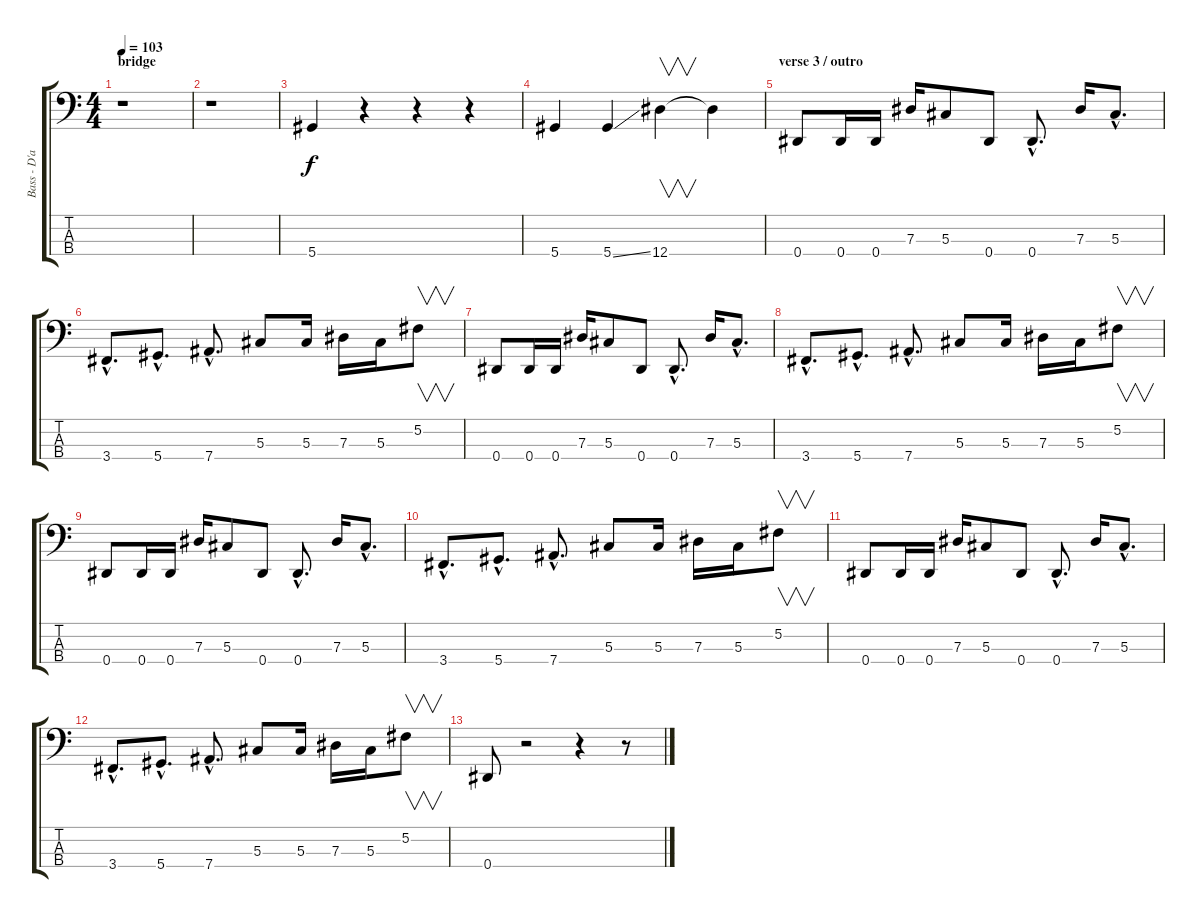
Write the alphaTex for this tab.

\track ("Bass - D'arcy" "Bass - D'a") {instrument electricbassfinger}
\staff {score tabs}
\tuning (Gb2 Db2 Ab1 Eb1) {hide}
\ts (4 4)
\section ("" "bridge")
\tempo 103
\clef f4
\ks c
r.1{dy f} |
r.1 |
5.4.4 r.4 r.4 r.4 |
5.4.4 5.4{ss}.4 12.4.4{v} 12.4{t}.4 |
\section ("" "verse 3 / outro")
0.4.8 0.4.16 0.4.16 7.3.16 5.3.8 0.4.8 0.4{hac}.8{d} 7.3.16 5.3{hac}.8{d} |
3.4{hac}.8{d} 5.4{hac}.8{d} 7.4{hac}.8{d} 5.3.8 5.3.16 7.3.16 5.3.16 5.2.8{v} |
0.4.8 0.4.16 0.4.16 7.3.16 5.3.8 0.4.8 0.4{hac}.8{d} 7.3.16 5.3{hac}.8{d} |
3.4{hac}.8{d} 5.4{hac}.8{d} 7.4{hac}.8{d} 5.3.8 5.3.16 7.3.16 5.3.16 5.2.8{v} |
0.4.8 0.4.16 0.4.16 7.3.16 5.3.8 0.4.8 0.4{hac}.8{d} 7.3.16 5.3{hac}.8{d} |
3.4{hac}.8{d} 5.4{hac}.8{d} 7.4{hac}.8{d} 5.3.8 5.3.16 7.3.16 5.3.16 5.2.8{v} |
0.4.8 0.4.16 0.4.16 7.3.16 5.3.8 0.4.8 0.4{hac}.8{d} 7.3.16 5.3{hac}.8{d} |
3.4{hac}.8{d} 5.4{hac}.8{d} 7.4{hac}.8{d} 5.3.8 5.3.16 7.3.16 5.3.16 5.2.8{v} |
0.4.8 r.2 r.4 r.8
